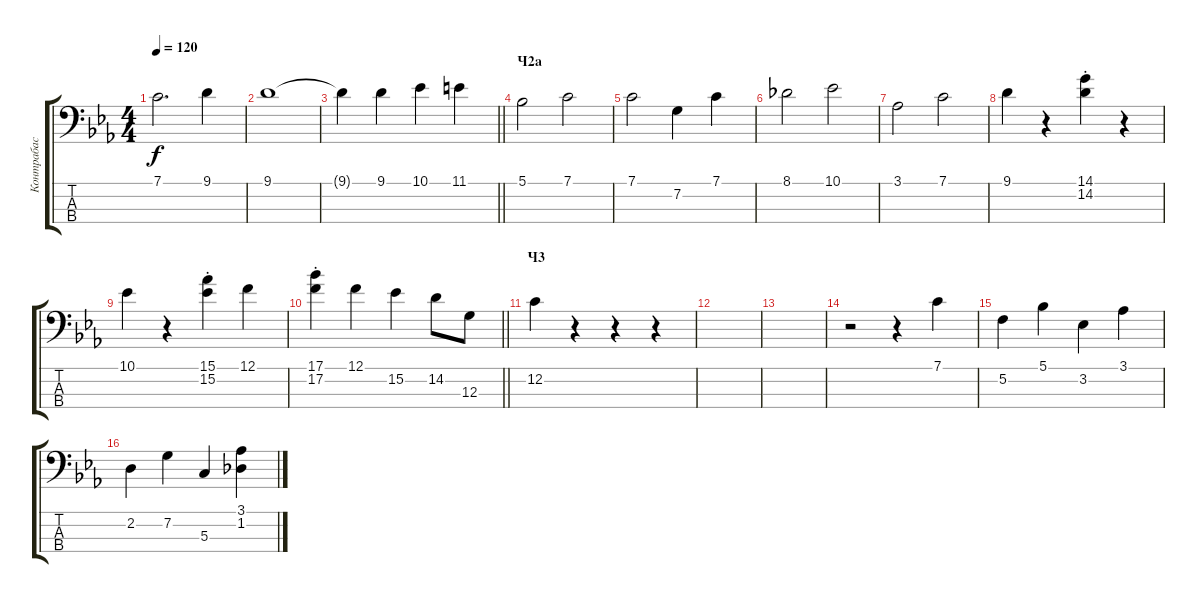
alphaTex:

\track ("Контрабас" "Контрабас") {instrument contrabass}
\staff {score tabs}
\tuning (F2 C2 G1 D1) {hide}
\ts (4 4)
\tempo 120
\clef f4
\ks cminor
7.1.2{d dy f} 9.1.4 |
9.1.1 |
\barLineRight lightlight
9.1{t}.4 9.1.4 10.1.4 11.1.4 |
\section ("" "Ч2а")
5.1.2 7.1.2 |
7.1.2 7.2.4 7.1.4 |
8.1.2 10.1.2 |
3.1.2 7.1.2 |
9.1.4 r.4 (14.1{st} 14.2{st}).4 r.4 |
10.1.4 r.4 (15.1{st} 15.2{st}).4 12.1.4 |
\barLineRight lightlight
(17.1{st} 17.2{st}).4 12.1.4 15.2.4 14.2.8 12.3.8 |
\section ("" "Ч3")
12.2.4 r.4 r.4 r.4 |
|
|
r.2 r.4 7.1.4 |
5.2.4 5.1.4 3.2.4 3.1.4 |
2.2.4 7.2.4 5.3.4 (3.1 1.2).4
